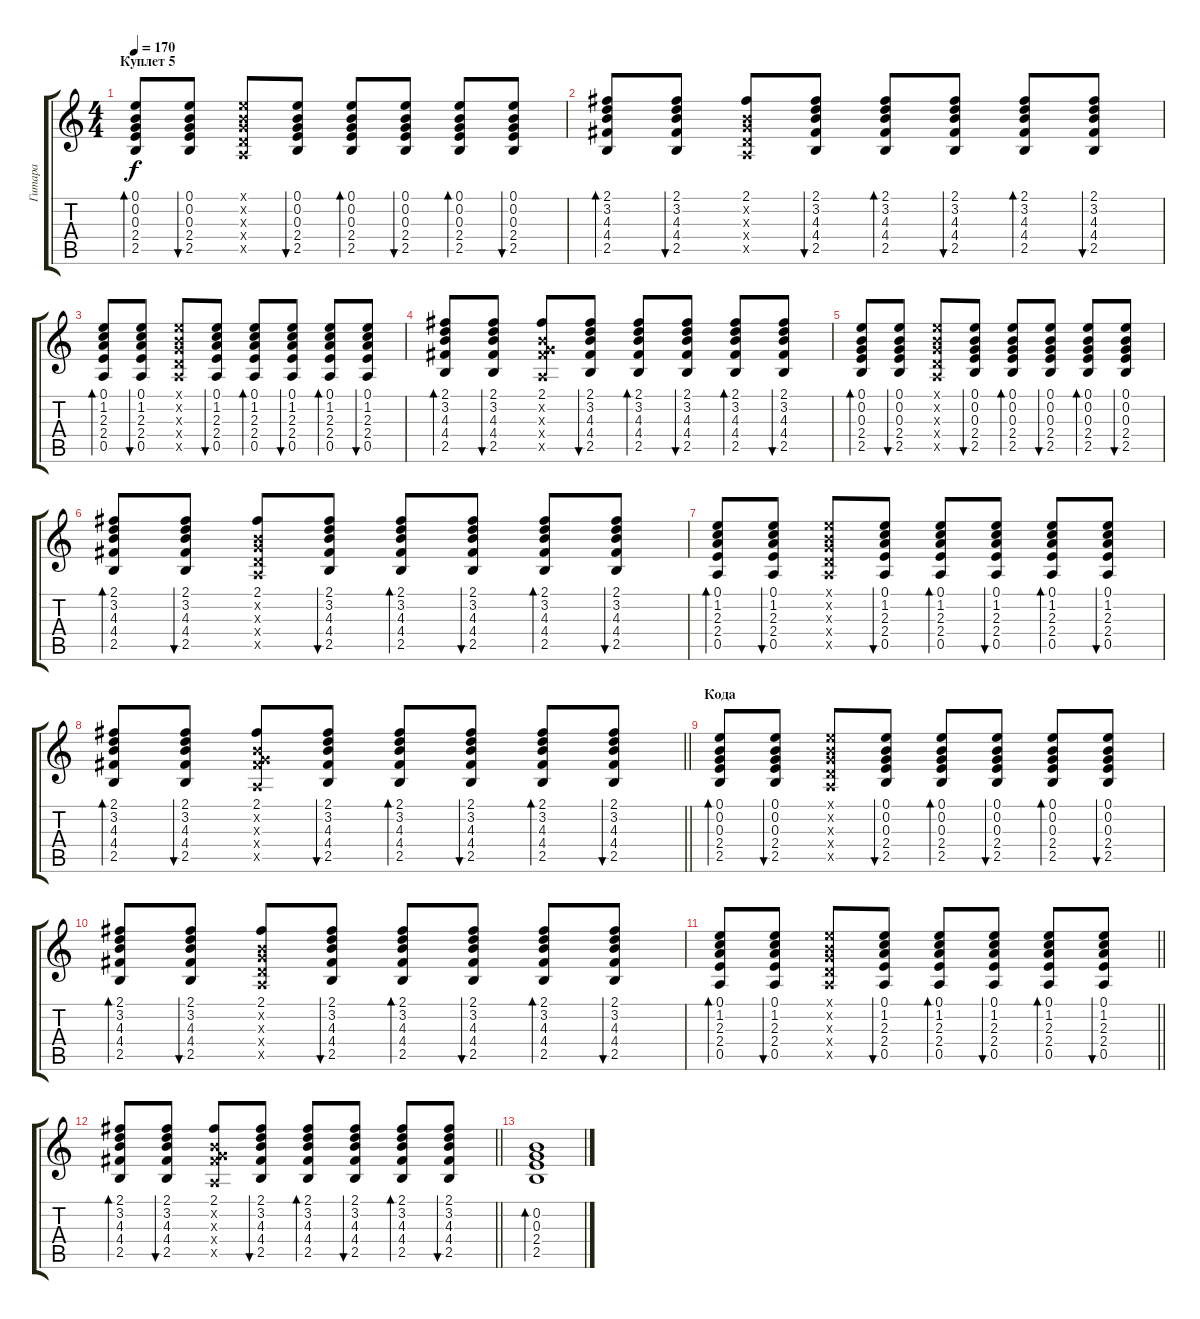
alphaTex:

\track ("Гитара" "Гитара") {instrument overdrivenguitar}
\staff {score tabs}
\tuning (E4 B3 G3 D3 A2 E2) {hide}
\ts (4 4)
\section ("" "Куплет 5")
\tempo 170
\clef g2
\ks c
(0.1 0.2 0.3 2.4 2.5).8{bd 60 dy f volume 13 instrument overdrivenguitar} (0.1 0.2 0.3 2.4 2.5).8{bu 60} (0.1{x} 0.2{x} 0.3{x} 0.4{x} 0.5{x}).8 (0.1 0.2 0.3 2.4 2.5).8{bu 60} (0.1 0.2 0.3 2.4 2.5).8{bd 60} (0.1 0.2 0.3 2.4 2.5).8{bu 60} (0.1 0.2 0.3 2.4 2.5).8{bd 60} (0.1 0.2 0.3 2.4 2.5).8{bu 60} |
(2.1 3.2 4.3 4.4 2.5).8{bd 60} (2.1 3.2 4.3 4.4 2.5).8{bu 60} (2.1 0.2{x} 0.3{x} 0.4{x} 0.5{x}).8 (2.1 3.2 4.3 4.4 2.5).8{bu 60} (2.1 3.2 4.3 4.4 2.5).8{bd 60} (2.1 3.2 4.3 4.4 2.5).8{bu 60} (2.1 3.2 4.3 4.4 2.5).8{bd 60} (2.1 3.2 4.3 4.4 2.5).8{bu 60} |
(0.1 1.2 2.3 2.4 0.5).8{bd 60} (0.1 1.2 2.3 2.4 0.5).8{bu 60} (0.1{x} 0.2{x} 0.3{x} 0.4{x} 0.5{x}).8 (0.1 1.2 2.3 2.4 0.5).8{bu 60} (0.1 1.2 2.3 2.4 0.5).8{bd 60} (0.1 1.2 2.3 2.4 0.5).8{bu 60} (0.1 1.2 2.3 2.4 0.5).8{bd 60} (0.1 1.2 2.3 2.4 0.5).8{bu 60} |
(2.1 3.2 4.3 4.4 2.5).8{bd 60} (2.1 3.2 4.3 4.4 2.5).8{bu 60} (2.1 0.2{x} 0.3{x} 4.4{x} 0.5{x}).8 (2.1 3.2 4.3 4.4 2.5).8{bu 60} (2.1 3.2 4.3 4.4 2.5).8{bd 60} (2.1 3.2 4.3 4.4 2.5).8{bu 60} (2.1 3.2 4.3 4.4 2.5).8{bd 60} (2.1 3.2 4.3 4.4 2.5).8{bu 60} |
(0.1 0.2 0.3 2.4 2.5).8{bd 60} (0.1 0.2 0.3 2.4 2.5).8{bu 60} (0.1{x} 0.2{x} 0.3{x} 0.4{x} 0.5{x}).8 (0.1 0.2 0.3 2.4 2.5).8{bu 60} (0.1 0.2 0.3 2.4 2.5).8{bd 60} (0.1 0.2 0.3 2.4 2.5).8{bu 60} (0.1 0.2 0.3 2.4 2.5).8{bd 60} (0.1 0.2 0.3 2.4 2.5).8{bu 60} |
(2.1 3.2 4.3 4.4 2.5).8{bd 60} (2.1 3.2 4.3 4.4 2.5).8{bu 60} (2.1 0.2{x} 0.3{x} 0.4{x} 0.5{x}).8 (2.1 3.2 4.3 4.4 2.5).8{bu 60} (2.1 3.2 4.3 4.4 2.5).8{bd 60} (2.1 3.2 4.3 4.4 2.5).8{bu 60} (2.1 3.2 4.3 4.4 2.5).8{bd 60} (2.1 3.2 4.3 4.4 2.5).8{bu 60} |
(0.1 1.2 2.3 2.4 0.5).8{bd 60} (0.1 1.2 2.3 2.4 0.5).8{bu 60} (0.1{x} 0.2{x} 0.3{x} 0.4{x} 0.5{x}).8 (0.1 1.2 2.3 2.4 0.5).8{bu 60} (0.1 1.2 2.3 2.4 0.5).8{bd 60} (0.1 1.2 2.3 2.4 0.5).8{bu 60} (0.1 1.2 2.3 2.4 0.5).8{bd 60} (0.1 1.2 2.3 2.4 0.5).8{bu 60} |
\barLineRight lightlight
(2.1 3.2 4.3 4.4 2.5).8{bd 60} (2.1 3.2 4.3 4.4 2.5).8{bu 60} (2.1 0.2{x} 0.3{x} 4.4{x} 0.5{x}).8 (2.1 3.2 4.3 4.4 2.5).8{bu 60} (2.1 3.2 4.3 4.4 2.5).8{bd 60} (2.1 3.2 4.3 4.4 2.5).8{bu 60} (2.1 3.2 4.3 4.4 2.5).8{bd 60} (2.1 3.2 4.3 4.4 2.5).8{bu 60} |
\section ("" "Кода")
(0.1 0.2 0.3 2.4 2.5).8{bd 60 volume 13 instrument overdrivenguitar} (0.1 0.2 0.3 2.4 2.5).8{bu 60} (0.1{x} 0.2{x} 0.3{x} 0.4{x} 0.5{x}).8 (0.1 0.2 0.3 2.4 2.5).8{bu 60} (0.1 0.2 0.3 2.4 2.5).8{bd 60} (0.1 0.2 0.3 2.4 2.5).8{bu 60} (0.1 0.2 0.3 2.4 2.5).8{bd 60} (0.1 0.2 0.3 2.4 2.5).8{bu 60} |
(2.1 3.2 4.3 4.4 2.5).8{bd 60} (2.1 3.2 4.3 4.4 2.5).8{bu 60} (2.1 0.2{x} 0.3{x} 0.4{x} 0.5{x}).8 (2.1 3.2 4.3 4.4 2.5).8{bu 60} (2.1 3.2 4.3 4.4 2.5).8{bd 60} (2.1 3.2 4.3 4.4 2.5).8{bu 60} (2.1 3.2 4.3 4.4 2.5).8{bd 60} (2.1 3.2 4.3 4.4 2.5).8{bu 60} |
\barLineRight lightlight
(0.1 1.2 2.3 2.4 0.5).8{bd 60} (0.1 1.2 2.3 2.4 0.5).8{bu 60} (0.1{x} 0.2{x} 0.3{x} 0.4{x} 0.5{x}).8 (0.1 1.2 2.3 2.4 0.5).8{bu 60} (0.1 1.2 2.3 2.4 0.5).8{bd 60} (0.1 1.2 2.3 2.4 0.5).8{bu 60} (0.1 1.2 2.3 2.4 0.5).8{bd 60} (0.1 1.2 2.3 2.4 0.5).8{bu 60} |
\barLineRight lightlight
(2.1 3.2 4.3 4.4 2.5).8{bd 60} (2.1 3.2 4.3 4.4 2.5).8{bu 60} (2.1 0.2{x} 0.3{x} 4.4{x} 0.5{x}).8 (2.1 3.2 4.3 4.4 2.5).8{bu 60} (2.1 3.2 4.3 4.4 2.5).8{bd 60} (2.1 3.2 4.3 4.4 2.5).8{bu 60} (2.1 3.2 4.3 4.4 2.5).8{bd 60} (2.1 3.2 4.3 4.4 2.5).8{bu 60} |
(0.2 0.3 2.4 2.5).1{bd 30}
